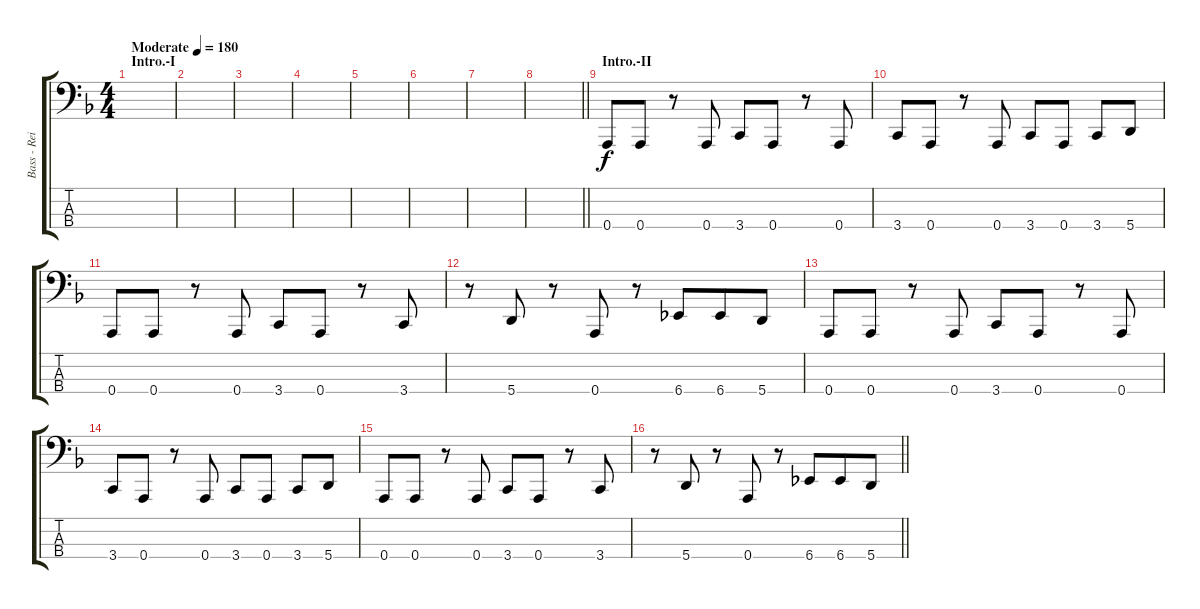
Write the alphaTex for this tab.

\track ("Bass - Reita" "Bass - Rei") {instrument electricbasspick}
\staff {score tabs}
\tuning (C2 G1 D1 A0) {hide}
\ts (4 4)
\section ("" "Intro.-I")
\tempo (180 "Moderate")
\clef f4
\ks f
|
|
|
|
|
|
|
\barLineRight lightlight
|
\section ("" "Intro.-II")
0.4.8 0.4.8 r.8 0.4.8 3.4.8 0.4.8 r.8 0.4.8 |
3.4.8 0.4.8 r.8 0.4.8 3.4.8 0.4.8 3.4.8 5.4.8 |
0.4.8 0.4.8 r.8 0.4.8 3.4.8 0.4.8 r.8 3.4.8 |
r.8 5.4.8 r.8 0.4.8 r.8 6.4.8{beam merge} 6.4.8 5.4.8 |
0.4.8 0.4.8 r.8 0.4.8 3.4.8 0.4.8 r.8 0.4.8 |
3.4.8 0.4.8 r.8 0.4.8 3.4.8 0.4.8 3.4.8 5.4.8 |
0.4.8 0.4.8 r.8 0.4.8 3.4.8 0.4.8 r.8 3.4.8 |
\barLineRight lightlight
r.8 5.4.8 r.8 0.4.8 r.8 6.4.8{beam merge} 6.4.8 5.4.8
